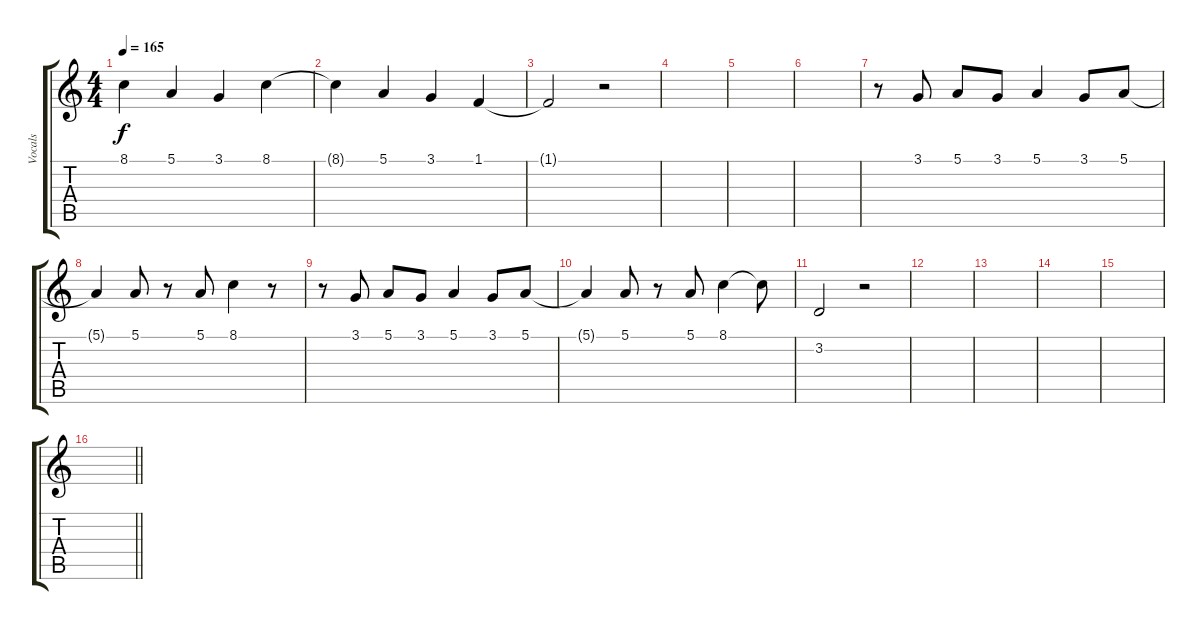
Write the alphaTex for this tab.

\track ("Vocals" "Vocals") {instrument lead6voice}
\staff {score tabs}
\tuning (E4 B3 G3 D3 A2 E2) {hide}
\ts (4 4)
\tempo 165
\clef g2
\ks c
8.1{t}.4{dy f} 5.1.4 3.1.4 8.1.4 |
8.1{t}.4 5.1.4 3.1.4 1.1.4 |
1.1{t}.2 r.2 |
|
|
|
r.8 3.1.8 5.1.8 3.1.8 5.1.4 3.1.8 5.1.8 |
5.1{t}.4 5.1.8 r.8 5.1.8 8.1.4 r.8 |
r.8 3.1.8 5.1.8 3.1.8 5.1.4 3.1.8 5.1.8 |
5.1{t}.4 5.1.8 r.8 5.1.8 8.1.4 8.1{t}.8 |
3.2.2 r.2 |
|
|
|
|
\barLineRight lightlight
